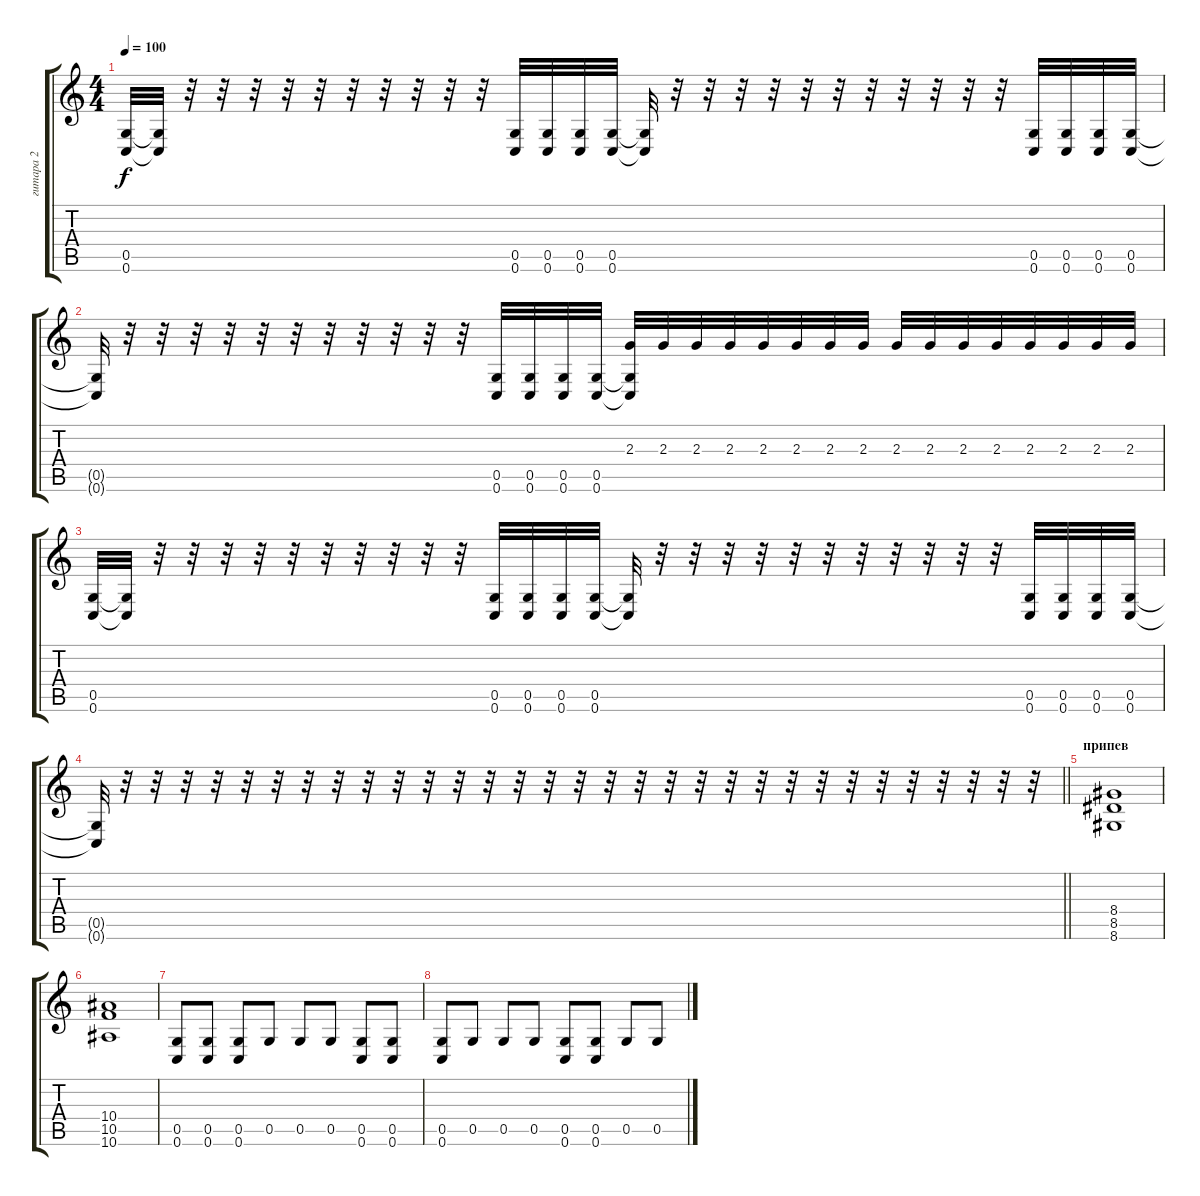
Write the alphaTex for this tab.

\track ("гитара 2" "гитара 2") {instrument overdrivenguitar}
\staff {score tabs}
\tuning (D4 A3 F3 C3 G2 C2) {hide}
\ts (4 4)
\tempo 100
\clef g2
\ks c
(0.5 0.6).32{dy f} (0.5{t} 0.6{t}).32 r.32 r.32 r.32 r.32 r.32 r.32 r.32 r.32 r.32 r.32 (0.5 0.6).32 (0.5 0.6).32 (0.5 0.6).32 (0.5 0.6).32 (0.5{t} 0.6{t}).32 r.32 r.32 r.32 r.32 r.32 r.32 r.32 r.32 r.32 r.32 r.32 (0.5 0.6).32 (0.5 0.6).32 (0.5 0.6).32 (0.5 0.6).32 |
(0.5{t} 0.6{t}).32 r.32 r.32 r.32 r.32 r.32 r.32 r.32 r.32 r.32 r.32 r.32 (0.5 0.6).32 (0.5 0.6).32 (0.5 0.6).32 (0.5 0.6).32 (2.3 0.5{t} 0.6{t}).32 2.3.32 2.3.32 2.3.32 2.3.32 2.3.32 2.3.32 2.3.32 2.3.32 2.3.32 2.3.32 2.3.32 2.3.32 2.3.32 2.3.32 2.3.32 |
(0.5 0.6).32 (0.5{t} 0.6{t}).32 r.32 r.32 r.32 r.32 r.32 r.32 r.32 r.32 r.32 r.32 (0.5 0.6).32 (0.5 0.6).32 (0.5 0.6).32 (0.5 0.6).32 (0.5{t} 0.6{t}).32 r.32 r.32 r.32 r.32 r.32 r.32 r.32 r.32 r.32 r.32 r.32 (0.5 0.6).32 (0.5 0.6).32 (0.5 0.6).32 (0.5 0.6).32 |
\barLineRight lightlight
(0.5{t} 0.6{t}).32 r.32 r.32 r.32 r.32 r.32 r.32 r.32 r.32 r.32 r.32 r.32 r.32 r.32 r.32 r.32 r.32 r.32 r.32 r.32 r.32 r.32 r.32 r.32 r.32 r.32 r.32 r.32 r.32 r.32 r.32 r.32 |
\section ("" "припев")
(8.4 8.5 8.6).1 |
(10.4 10.5 10.6).1 |
(0.5 0.6).8 (0.5 0.6).8 (0.5 0.6).8 0.5.8 0.5.8 0.5.8 (0.5 0.6).8 (0.5 0.6).8 |
(0.5 0.6).8 0.5.8 0.5.8 0.5.8 (0.5 0.6).8 (0.5 0.6).8 0.5.8 0.5.8
